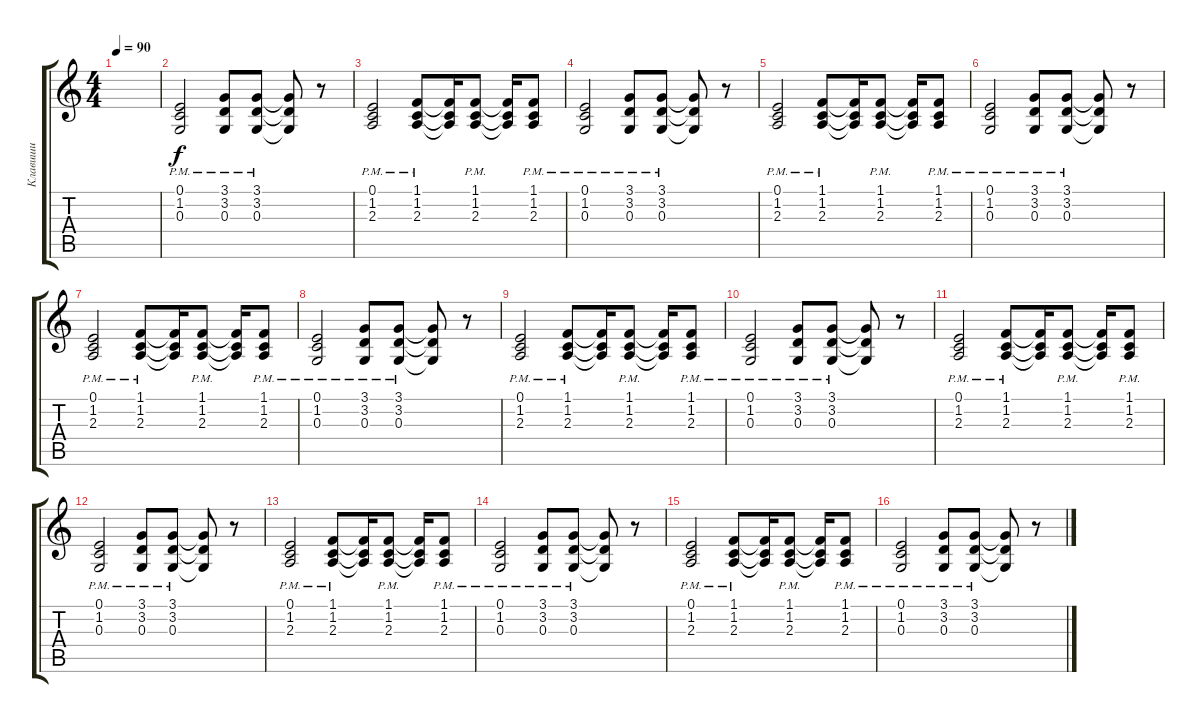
\track ("Клавиши" "Клавиши") {instrument electricgrandpiano}
\staff {score tabs}
\tuning (E4 B3 G3 D3 A2 E2) {hide}
\ts (4 4)
\tempo 90
\clef g2
\ks c
|
(0.1{pm} 1.2{pm} 0.3{pm}).2 (3.1{pm} 3.2{pm} 0.3{pm}).8 (3.1{pm} 3.2{pm} 0.3{pm}).8 (3.1{t} 3.2{t} 0.3{t}).8 r.8 |
(0.1{pm} 1.2{pm} 2.3{pm}).2 (1.1{pm} 1.2{pm} 2.3{pm}).8 (1.1{t} 1.2{t} 2.3{t}).16 (1.1{pm} 1.2{pm} 2.3{pm}).8 (1.1{t} 1.2{t} 2.3{t}).16 (1.1{pm} 1.2{pm} 2.3{pm}).8 |
(0.1{pm} 1.2{pm} 0.3{pm}).2 (3.1{pm} 3.2{pm} 0.3{pm}).8 (3.1{pm} 3.2{pm} 0.3{pm}).8 (3.1{t} 3.2{t} 0.3{t}).8 r.8 |
(0.1{pm} 1.2{pm} 2.3{pm}).2 (1.1{pm} 1.2{pm} 2.3{pm}).8 (1.1{t} 1.2{t} 2.3{t}).16 (1.1{pm} 1.2{pm} 2.3{pm}).8 (1.1{t} 1.2{t} 2.3{t}).16 (1.1{pm} 1.2{pm} 2.3{pm}).8 |
(0.1{pm} 1.2{pm} 0.3{pm}).2 (3.1{pm} 3.2{pm} 0.3{pm}).8 (3.1{pm} 3.2{pm} 0.3{pm}).8 (3.1{t} 3.2{t} 0.3{t}).8 r.8 |
(0.1{pm} 1.2{pm} 2.3{pm}).2 (1.1{pm} 1.2{pm} 2.3{pm}).8 (1.1{t} 1.2{t} 2.3{t}).16 (1.1{pm} 1.2{pm} 2.3{pm}).8 (1.1{t} 1.2{t} 2.3{t}).16 (1.1{pm} 1.2{pm} 2.3{pm}).8 |
(0.1{pm} 1.2{pm} 0.3{pm}).2 (3.1{pm} 3.2{pm} 0.3{pm}).8 (3.1{pm} 3.2{pm} 0.3{pm}).8 (3.1{t} 3.2{t} 0.3{t}).8 r.8 |
(0.1{pm} 1.2{pm} 2.3{pm}).2 (1.1{pm} 1.2{pm} 2.3{pm}).8 (1.1{t} 1.2{t} 2.3{t}).16 (1.1{pm} 1.2{pm} 2.3{pm}).8 (1.1{t} 1.2{t} 2.3{t}).16 (1.1{pm} 1.2{pm} 2.3{pm}).8 |
(0.1{pm} 1.2{pm} 0.3{pm}).2 (3.1{pm} 3.2{pm} 0.3{pm}).8 (3.1{pm} 3.2{pm} 0.3{pm}).8 (3.1{t} 3.2{t} 0.3{t}).8 r.8 |
(0.1{pm} 1.2{pm} 2.3{pm}).2 (1.1{pm} 1.2{pm} 2.3{pm}).8 (1.1{t} 1.2{t} 2.3{t}).16 (1.1{pm} 1.2{pm} 2.3{pm}).8 (1.1{t} 1.2{t} 2.3{t}).16 (1.1{pm} 1.2{pm} 2.3{pm}).8 |
(0.1{pm} 1.2{pm} 0.3{pm}).2 (3.1{pm} 3.2{pm} 0.3{pm}).8 (3.1{pm} 3.2{pm} 0.3{pm}).8 (3.1{t} 3.2{t} 0.3{t}).8 r.8 |
(0.1{pm} 1.2{pm} 2.3{pm}).2 (1.1{pm} 1.2{pm} 2.3{pm}).8 (1.1{t} 1.2{t} 2.3{t}).16 (1.1{pm} 1.2{pm} 2.3{pm}).8 (1.1{t} 1.2{t} 2.3{t}).16 (1.1{pm} 1.2{pm} 2.3{pm}).8 |
(0.1{pm} 1.2{pm} 0.3{pm}).2 (3.1{pm} 3.2{pm} 0.3{pm}).8 (3.1{pm} 3.2{pm} 0.3{pm}).8 (3.1{t} 3.2{t} 0.3{t}).8 r.8 |
(0.1{pm} 1.2{pm} 2.3{pm}).2 (1.1{pm} 1.2{pm} 2.3{pm}).8 (1.1{t} 1.2{t} 2.3{t}).16 (1.1{pm} 1.2{pm} 2.3{pm}).8 (1.1{t} 1.2{t} 2.3{t}).16 (1.1{pm} 1.2{pm} 2.3{pm}).8 |
(0.1{pm} 1.2{pm} 0.3{pm}).2 (3.1{pm} 3.2{pm} 0.3{pm}).8 (3.1{pm} 3.2{pm} 0.3{pm}).8 (3.1{t} 3.2{t} 0.3{t}).8 r.8
